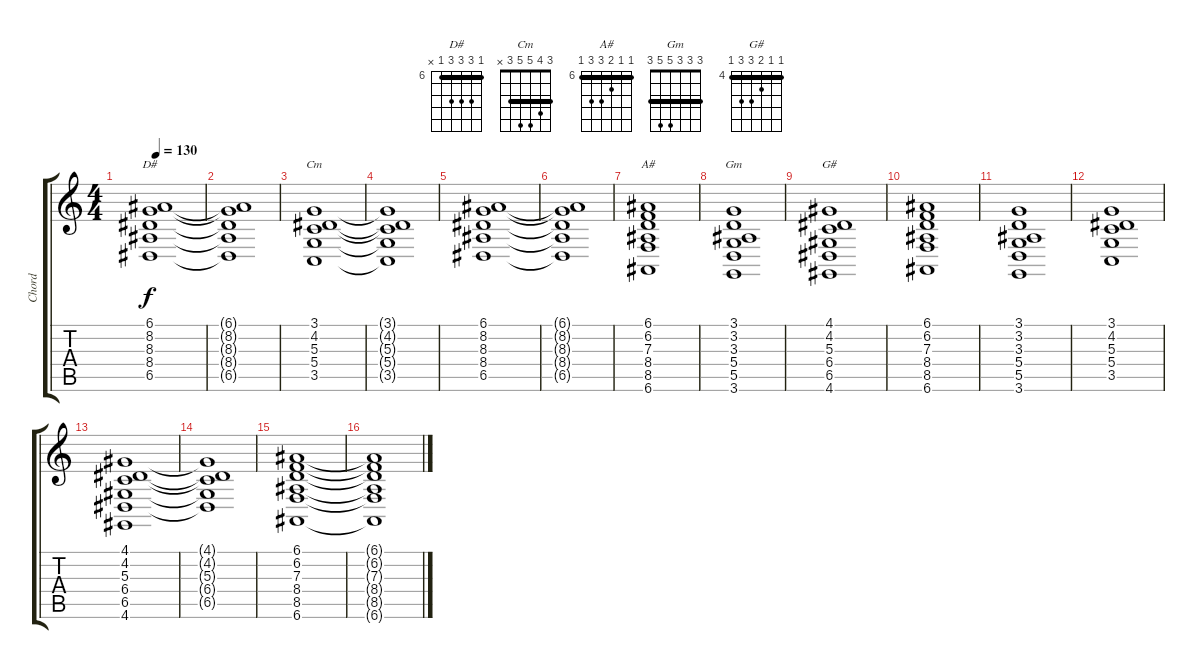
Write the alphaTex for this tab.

\track ("Chord" "Chord") {instrument stringensemble2}
\staff {score tabs}
\tuning (E4 B3 G3 D3 A2 E2) {hide}
\chord ("D#" 6 8 8 8 6 x) {firstfret 6 barre 6}
\chord ("Cm" 3 4 5 5 3 x) {barre 3}
\chord ("A#" 6 6 7 8 8 6) {firstfret 6 barre 6}
\chord ("Gm" 3 3 3 5 5 3) {barre 3}
\chord ("G#" 4 4 5 6 6 4) {firstfret 4 barre 4}
\ts (4 4)
\tempo 130
\clef g2
\ks c
(6.1 8.2 8.3 8.4 6.5).1{ch "D#" dy f} |
(6.1{t} 8.2{t} 8.3{t} 8.4{t} 6.5{t}).1 |
(3.1 4.2 5.3 5.4 3.5).1{ch "Cm"} |
(3.1{t} 4.2{t} 5.3{t} 5.4{t} 3.5{t}).1 |
(6.1 8.2 8.3 8.4 6.5).1 |
(6.1{t} 8.2{t} 8.3{t} 8.4{t} 6.5{t}).1 |
(6.1 6.2 7.3 8.4 8.5 6.6).1{ch "A#"} |
(3.1 3.2 3.3 5.4 5.5 3.6).1{ch "Gm"} |
(4.1 4.2 5.3 6.4 6.5 4.6).1{ch "G#"} |
(6.1 6.2 7.3 8.4 8.5 6.6).1 |
(3.1 3.2 3.3 5.4 5.5 3.6).1 |
(3.1 4.2 5.3 5.4 3.5).1 |
(4.1 4.2 5.3 6.4 6.5 4.6).1 |
(4.1{t} 4.2{t} 5.3{t} 6.4{t} 6.5{t}).1 |
(6.1 6.2 7.3 8.4 8.5 6.6).1 |
(6.1{t} 6.2{t} 7.3{t} 8.4{t} 8.5{t} 6.6{t}).1
